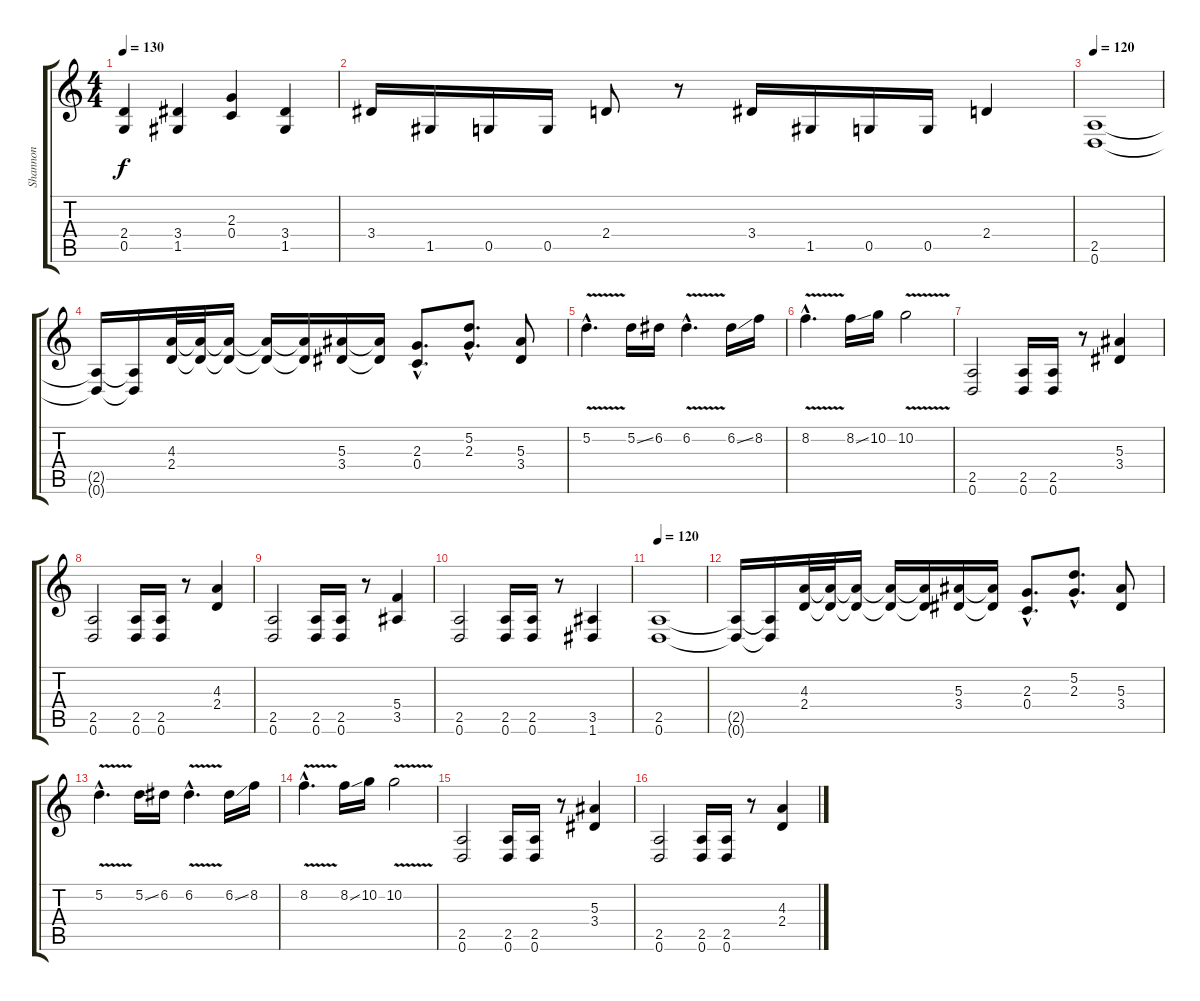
\track ("Shannon" "Shannon") {instrument distortionguitar}
\staff {score tabs}
\tuning (D4 A3 F3 C3 G2 D2) {hide}
\ts (4 4)
\tempo 130
\clef g2
\ks c
(2.4 0.5).4{dy f} (3.4 1.5).4 (2.3 0.4).4 (3.4 1.5).4 |
3.4.16 1.5.16 0.5.16 0.5.16 2.4.8 r.8 3.4.16 1.5.16 0.5.16 0.5.16 2.4.4 |
\tempo 120
(2.5 0.6).1 |
(2.5{t} 0.6{t}).16 (2.5{t} 0.6{t}).16 (4.3 2.4).32 (4.3{t} 2.4{t}).32 (4.3{t} 2.4{t}).16 (4.3{t} 2.4{t}).16 (4.3{t} 2.4{t}).16 (5.3 3.4).16 (5.3{t} 3.4{t}).16 (2.3{hac} 0.4{hac}).8{d} (5.2{hac} 2.3{hac}).8{d} (5.3 3.4).8 |
5.2{v hac}.4{d} 5.2{ss}.16 6.2.16 6.2{v hac}.4{d} 6.2{ss}.16 8.2.16 |
8.2{v hac}.4{d} 8.2{ss}.16 10.2.16 10.2{v}.2 |
(2.5 0.6).2 (2.5 0.6).16 (2.5 0.6).16 r.8 (5.3 3.4).4 |
(2.5 0.6).2 (2.5 0.6).16 (2.5 0.6).16 r.8 (4.3 2.4).4 |
(2.5 0.6).2 (2.5 0.6).16 (2.5 0.6).16 r.8 (5.4 3.5).4 |
(2.5 0.6).2 (2.5 0.6).16 (2.5 0.6).16 r.8 (3.5 1.6).4 |
\tempo 120
(2.5 0.6).1 |
(2.5{t} 0.6{t}).16 (2.5{t} 0.6{t}).16 (4.3 2.4).32 (4.3{t} 2.4{t}).32 (4.3{t} 2.4{t}).16 (4.3{t} 2.4{t}).16 (4.3{t} 2.4{t}).16 (5.3 3.4).16 (5.3{t} 3.4{t}).16 (2.3{hac} 0.4{hac}).8{d} (5.2{hac} 2.3{hac}).8{d} (5.3 3.4).8 |
5.2{v hac}.4{d} 5.2{ss}.16 6.2.16 6.2{v hac}.4{d} 6.2{ss}.16 8.2.16 |
8.2{v hac}.4{d} 8.2{ss}.16 10.2.16 10.2{v}.2 |
(2.5 0.6).2 (2.5 0.6).16 (2.5 0.6).16 r.8 (5.3 3.4).4 |
(2.5 0.6).2 (2.5 0.6).16 (2.5 0.6).16 r.8 (4.3 2.4).4
